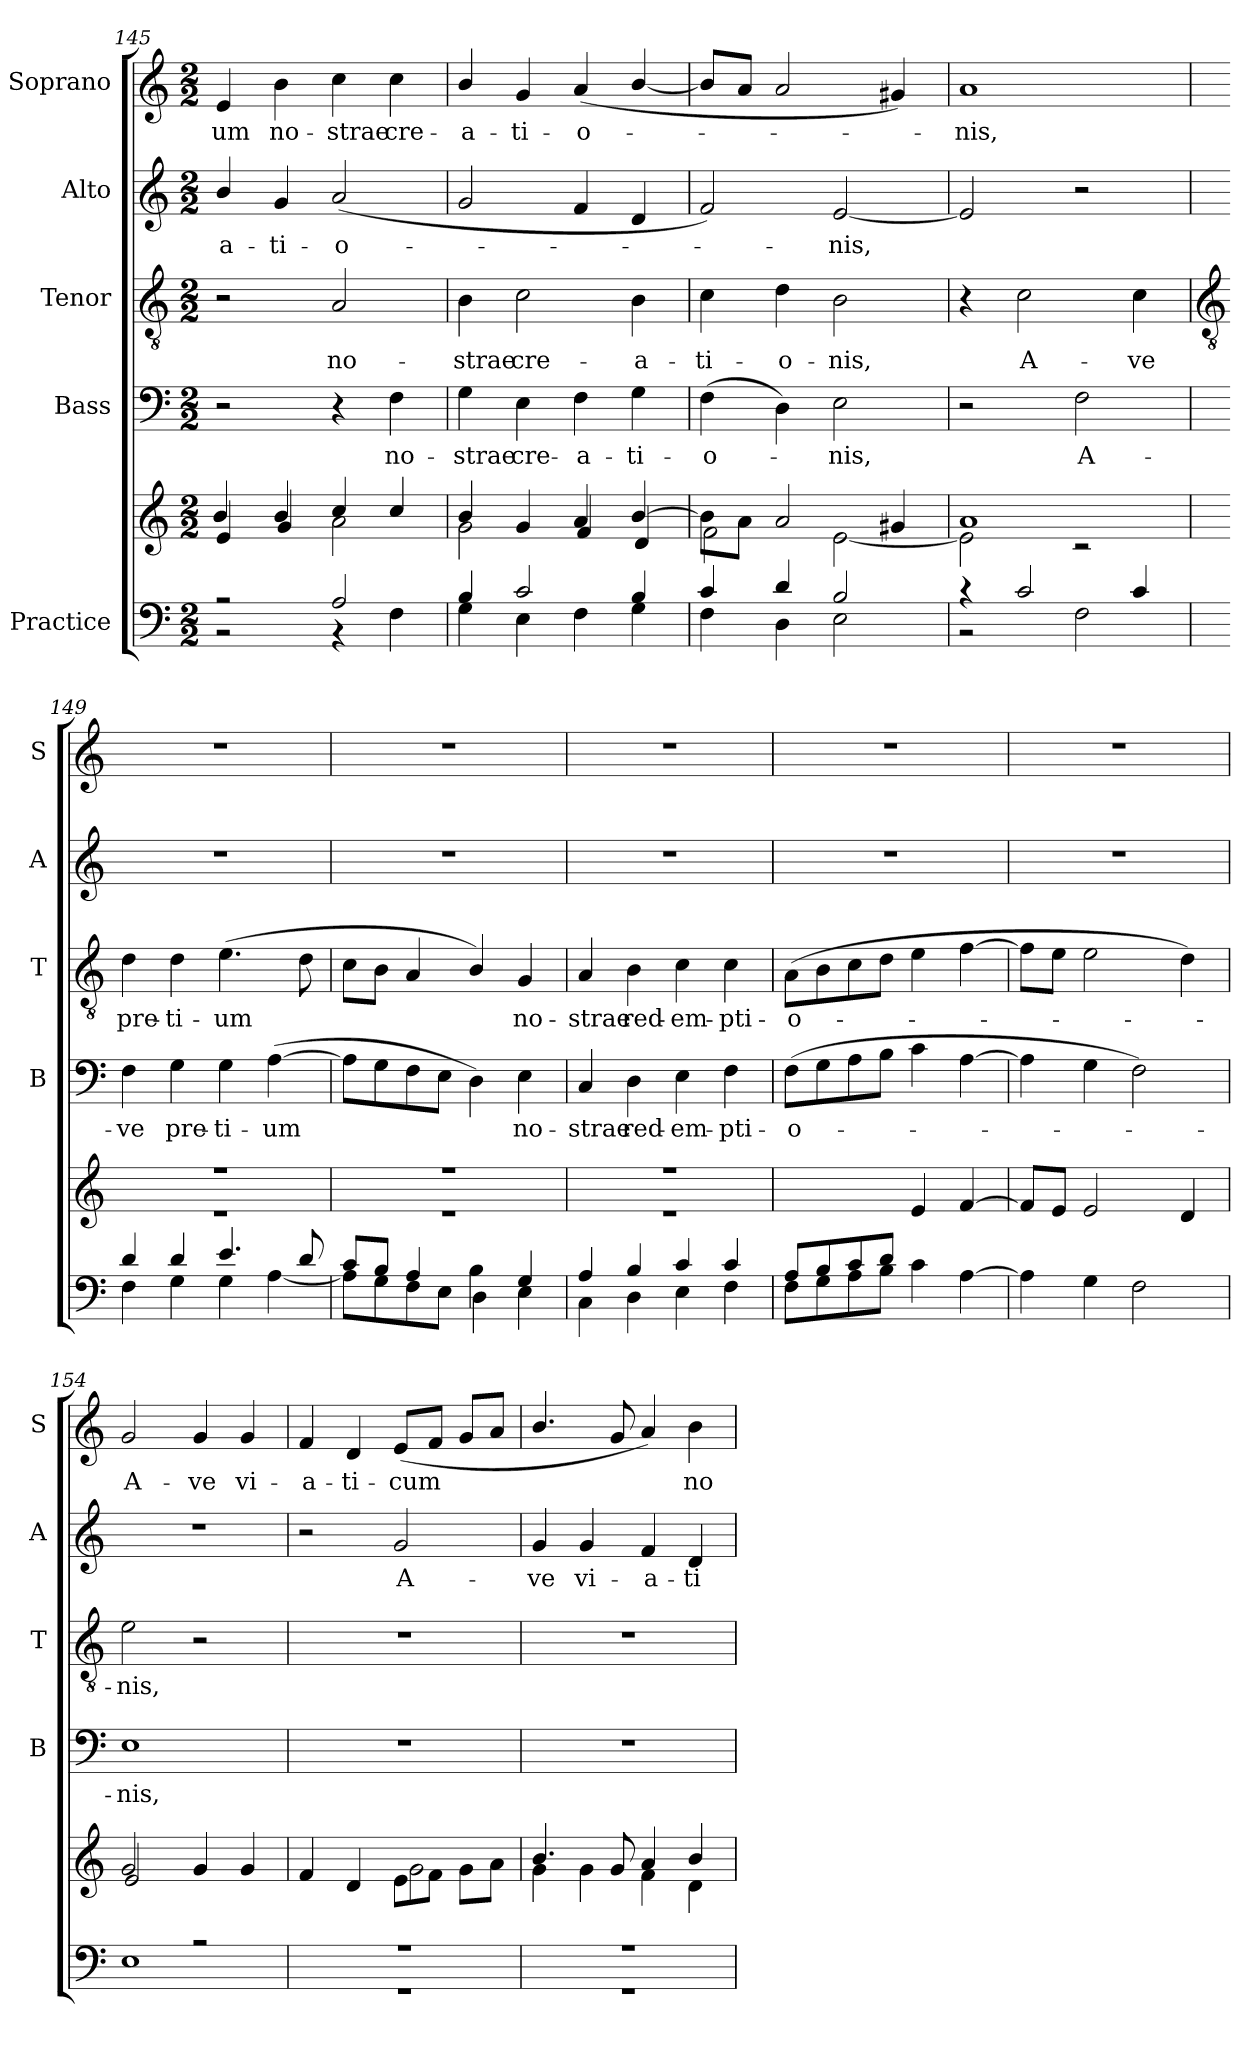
**kern	**kern	**kern	**text	**kern	**text	**kern	**text	**kern	**text
*part5	*part5	*part4	*part4	*part3	*part3	*part2	*part2	*part1	*part1
*staff6	*staff5	*staff4	*staff4	*staff3	*staff3	*staff2	*staff2	*staff1	*staff1
*I"Practice	*	*I"Bass	*	*I"Tenor	*	*I"Alto	*	*I"Soprano	*
*	*	*I'B	*	*I'T	*	*I'A	*	*I'S	*
*clefF4	*clefG2	*clefF4	*	*clefGv2	*	*clefG2	*	*clefG2	*
*k[]	*k[]	*k[]	*	*k[]	*	*k[]	*	*k[]	*
*C:	*C:	*C:	*	*C:	*	*C:	*	*C:	*
*M2/2	*M2/2	*M2/2	*	*M2/2	*	*M2/2	*	*M2/2	*
=145	=145	=145	=145	=145	=145	=145	=145	=145	=145
*^	*^	*	*	*	*	*	*	*	*
!	!	!	!	!	!	!	!	!	!LO:LY:b	!	!LO:LY:b
2r	2r	4e	4b/	2r	.	2r	.	4b/	-a-	4e	-um
!	!	!	!	!	!	!	!	!	!LO:LY:b	!	!LO:LY:b
.	.	4b/	4g/	.	.	.	.	4g	-ti-	4b	no-
!	!	!	!	!	!	!	!LO:LY:b	!	!LO:LY:b	!	!LO:LY:b
2A/	4r	4cc/	2a\	4r	.	2A	no-	(<2a	-o-	4cc	-strae
!	!	!	!	!	!LO:LY:b	!	!	!	!	!	!LO:LY:b
.	4F	4cc/	.	4F	no-	.	.	.	.	4cc	cre-
=146	=146	=146	=146	=146	=146	=146	=146	=146	=146	=146	=146
!	!	!	!	!	!LO:LY:b	!	!LO:LY:b	!	!	!	!LO:LY:b
4B	4G	4b/	2g\	4G	-strae	4B	-strae	2g	.	4b/	-a-
!	!	!	!	!	!LO:LY:b	!	!LO:LY:b	!	!	!	!LO:LY:b
2c/	4E	4g	.	4E	cre-	2c	cre-	.	.	4g	-ti-
!	!	!	!	!	!LO:LY:b	!	!	!	!	!	!LO:LY:b
.	4F	4a	4f/	4F	-a-	.	.	4f	.	(<4a	-o-
!	!	!	!	!	!LO:LY:b	!	!LO:LY:b	!	!	!	!
4B	4G	[4b/	4d/	4G	-ti-	4B	-a-	4d	.	[4b/	.
=147	=147	=147	=147	=147	=147	=147	=147	=147	=147	=147	=147
!	!	!	!	!	!LO:LY:b	!	!LO:LY:b	!	!	!	!
4c	4F	8b\L]	2f\	(>4F	-o-	4c	-ti-	2f)	.	8bL]	.
.	.	8aJ	.	.	.	.	.	.	.	8aJ	.
!	!	!	!	!	!	!	!LO:LY:b	!	!	!	!
4d	4D	2a	.	4D)	.	4d	-o-	.	.	2a	.
!	!	!	!	!	!LO:LY:b	!	!LO:LY:b	!	!LO:LY:b	!	!
2B	2E	.	[2e\	2E	nis,	2B	-nis,	[2e	nis,	.	.
.	.	4g#X	.	.	.	.	.	.	.	4g#X)	.
=148	=148	=148	=148	=148	=148	=148	=148	=148	=148	=148	=148
!	!	!	!	!	!	!	!	!	!	!	!LO:LY:b
4r	2r	1a	2e\]	2r	.	4r	.	2e]	.	1a	nis,
!	!	!	!	!	!	!	!LO:LY:b	!	!	!	!
2c/	.	.	.	.	.	2c	A-	.	.	.	.
!	!	!	!	!	!LO:LY:b	!	!	!	!	!	!
.	2F	.	2r	2F	A-	.	.	2r	.	.	.
!	!	!	!	!	!	!	!LO:LY:b	!	!	!	!
4c/	.	.	.	.	.	4c	-ve	.	.	.	.
!!LO:LB:g=z
=149	=149	=149	=149	=149	=149	=149	=149	=149	=149	=149	=149
*	*	*	*	*	*	*clefGv2	*	*	*	*	*
!	!	!	!	!	!LO:LY:b	!	!LO:LY:b	!	!	!	!
4d	4F\	1r	1r	4F	-ve	4d	pre-	1r	.	1r	.
!	!	!	!	!	!LO:LY:b	!	!LO:LY:b	!	!	!	!
4d	4G\	.	.	4G	pre-	4d	-ti-	.	.	.	.
!	!	!	!	!	!LO:LY:b	!	!LO:LY:b	!	!	!	!
4.e/	4G\	.	.	4G	-ti-	(>4.e	-um	.	.	.	.
!	!	!	!	!	!LO:LY:b	!	!	!	!	!	!
.	[4A\	.	.	(>[4A	-um	.	.	.	.	.	.
8d/	.	.	.	.	.	8d	.	.	.	.	.
=150	=150	=150	=150	=150	=150	=150	=150	=150	=150	=150	=150
8cL	8AL]	1r	1r	8AL]	.	8cL	.	1r	.	1r	.
8BJ	8G	.	.	8G	.	8BJ	.	.	.	.	.
4A/	8F	.	.	8F	.	4A	.	.	.	.	.
.	8EJ	.	.	8EJ	.	.	.	.	.	.	.
4B\	4D\	.	.	4D)	.	4B/)	.	.	.	.	.
!	!	!	!	!	!LO:LY:b	!	!LO:LY:b	!	!	!	!
4G	4E\	.	.	4E	no-	4G	no-	.	.	.	.
=151	=151	=151	=151	=151	=151	=151	=151	=151	=151	=151	=151
!	!	!	!	!	!LO:LY:b	!	!LO:LY:b	!	!	!	!
4A	4C\	1r	1r	4C	-strae	4A	-strae	1r	.	1r	.
!	!	!	!	!	!LO:LY:b	!	!LO:LY:b	!	!	!	!
4B	4D\	.	.	4D	red-	4B	red-	.	.	.	.
!	!	!	!	!	!LO:LY:b	!	!LO:LY:b	!	!	!	!
4c	4E\	.	.	4E	-em-	4c	-em-	.	.	.	.
!	!	!	!	!	!LO:LY:b	!	!LO:LY:b	!	!	!	!
4c	4F\	.	.	4F	-pti-	4c	-pti-	.	.	.	.
=152	=152	=152	=152	=152	=152	=152	=152	=152	=152	=152	=152
*	*	*	*^	*	*	*	*	*	*	*	*
!	!	!	!	!	!	!LO:LY:b	!	!LO:LY:b	!	!	!	!
8AL	8F\L	1ryy	1ryy	2ryy	(>8FL	-o-	(>8AL	-o-	1r	.	1r	.
8B	8G\	.	.	.	8G	.	8B	.	.	.	.	.
8c	8A\	.	.	.	8A	.	8c	.	.	.	.	.
8dJ	8B\J	.	.	.	8BJ	.	8dJ	.	.	.	.	.
2ryy	4c\	.	.	4e	4c	.	4e	.	.	.	.	.
.	[4A\	.	.	[4f	[4A	.	[4f	.	.	.	.	.
*v	*v	*	*	*	*	*	*	*	*	*	*	*
=153	=153	=153	=153	=153	=153	=153	=153	=153	=153	=153	=153
4A\]	1ryy	1ryy	8f/L]	4A]	.	8fL]	.	1r	.	1r	.
.	.	.	8e/J	.	.	8eJ	.	.	.	.	.
4G\	.	.	2e/	4G	.	2e	.	.	.	.	.
2F\	.	.	.	2F)	.	.	.	.	.	.	.
.	.	.	4d/	.	.	4d)	.	.	.	.	.
=154	=154	=154	=154	=154	=154	=154	=154	=154	=154	=154	=154
*^	*	*	*	*	*	*	*	*	*	*	*
!	!	!	!	!	!	!LO:LY:b	!	!LO:LY:b	!	!	!	!LO:LY:b
2ryy	1E\	2g	1ryy	2e/	1E	nis,	2e	nis,	1r	.	2g	A-
!	!	!	!	!	!	!	!	!	!	!	!	!LO:LY:b
2r	.	4g	.	2ryy	.	.	2r	.	.	.	4g	-ve
!	!	!	!	!	!	!	!	!	!	!	!	!LO:LY:b
.	.	4g	.	.	.	.	.	.	.	.	4g	vi-
*	*	*	*v	*v	*	*	*	*	*	*	*	*
=155	=155	=155	=155	=155	=155	=155	=155	=155	=155	=155	=155
!	!	!	!	!	!	!	!	!	!	!	!LO:LY:b
1r	1r	4f	2ryy	1r	.	1r	.	2r	.	4f	-a-
!	!	!	!	!	!	!	!	!	!	!	!LO:LY:b
.	.	4d	.	.	.	.	.	.	.	4d	-ti-
!	!	!	!	!	!	!	!	!	!LO:LY:b	!	!LO:LY:b
.	.	8e\L	2g	.	.	.	.	2g	A-	(<8eL	-cum
.	.	8f\J	.	.	.	.	.	.	.	8fJ	.
.	.	8g\L	.	.	.	.	.	.	.	8gL	.
.	.	8a\J	.	.	.	.	.	.	.	8aJ	.
=156	=156	=156	=156	=156	=156	=156	=156	=156	=156	=156	=156
!	!	!	!	!	!	!	!	!	!LO:LY:b	!	!
1r	1r	4.b/	4g\	1r	.	1r	.	4g	-ve	4.b/	.
!	!	!	!	!	!	!	!	!	!LO:LY:b	!	!
.	.	.	4g\	.	.	.	.	4g	vi-	.	.
.	.	8g	.	.	.	.	.	.	.	8g	.
!	!	!	!	!	!	!	!	!	!LO:LY:b	!	!
.	.	4a	4f	.	.	.	.	4f	-a-	4a)	.
!	!	!	!	!	!	!	!	!	!LO:LY:b	!	!LO:LY:b
.	.	4b/	4d	.	.	.	.	4d	-ti-	4b	no-
*v	*v	*	*	*	*	*	*	*	*	*	*
*	*v	*v	*	*	*	*	*	*	*	*
=	=	=	=	=	=	=	=	=	=
*-	*-	*-	*-	*-	*-	*-	*-	*-	*-
